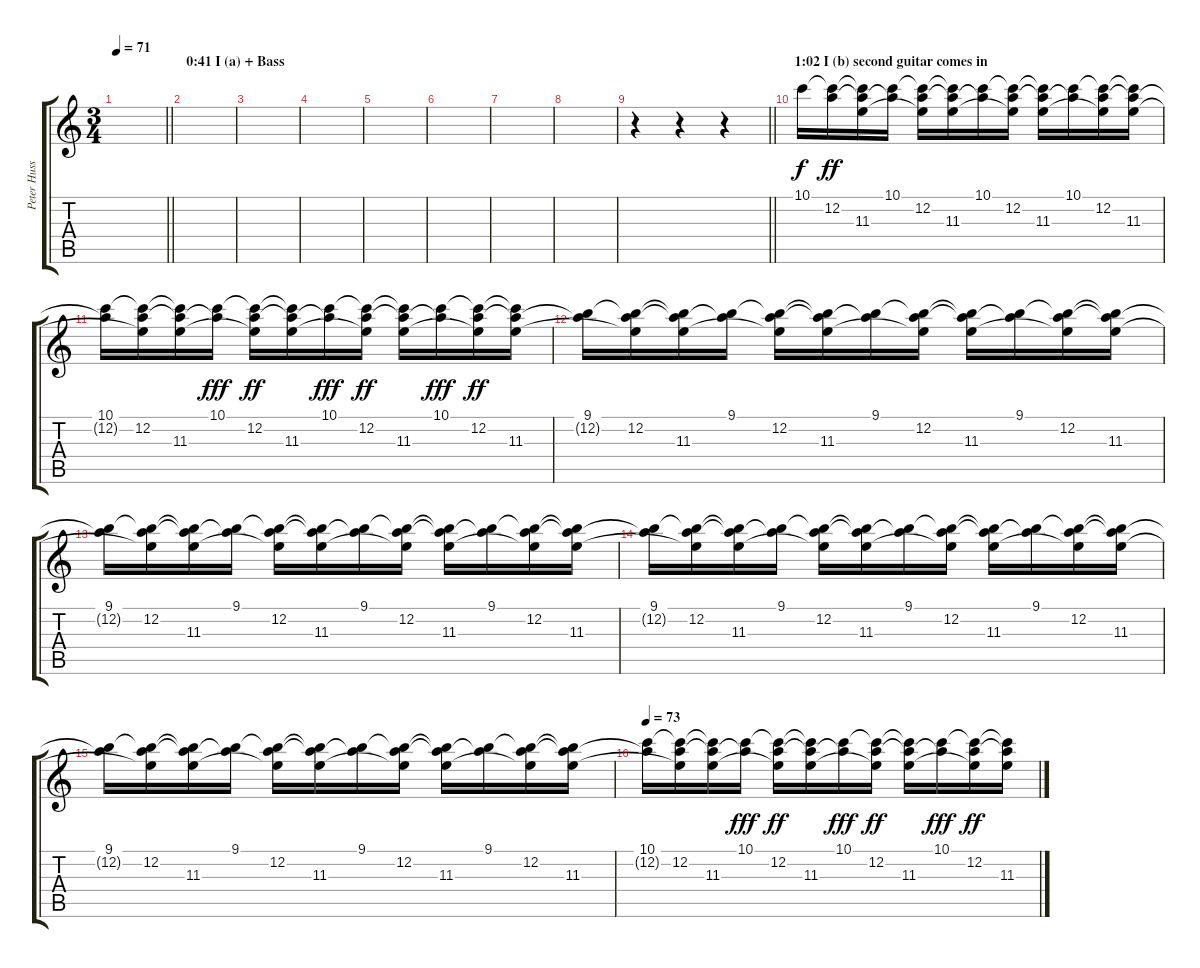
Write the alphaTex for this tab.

\track ("Peter Huss/Andy LaRocque (Lead Guitar)" "Peter Huss") {instrument acousticguitarsteel}
\staff {score tabs}
\tuning (D4 A3 F3 C3 G2 D2) {hide}
\ts (3 4)
\tempo 71
\clef g2
\barLineRight lightlight
\ks c
|
\section ("" "0:41 I (a) + Bass")
|
|
|
|
|
|
|
\barLineRight lightlight
r.4 r.4 r.4{volume 0} |
\section ("" "1:02 I (b) second guitar comes in")
10.1.16{volume 10 instrument acousticguitarsteel} (10.1{t} 12.2).16{dy ff} (10.1{t} 12.2{t} 11.3).16 (10.1 12.2{t}).16 (10.1{t} 12.2 11.3{t}).16 (10.1{t} 12.2{t} 11.3).16 (10.1 12.2{t}).16 (10.1{t} 12.2 11.3{t}).16 (10.1{t} 12.2{t} 11.3).16 (10.1 12.2{t}).16 (10.1{t} 12.2 11.3{t}).16 (10.1{t} 12.2{t} 11.3).16 |
(10.1 12.2{t}).16 (10.1{t} 12.2 11.3{t}).16 (10.1{t} 12.2{t} 11.3).16 (10.1 12.2{t}).16{dy fff} (10.1{t} 12.2 11.3{t}).16{dy ff} (10.1{t} 12.2{t} 11.3).16 (10.1 12.2{t}).16{dy fff} (10.1{t} 12.2 11.3{t}).16{dy ff} (10.1{t} 12.2{t} 11.3).16 (10.1 12.2{t}).16{dy fff} (10.1{t} 12.2 11.3{t}).16{dy ff} (10.1{t} 12.2{t} 11.3).16 |
(9.1 12.2{t}).16 (9.1{t} 12.2 11.3{t}).16 (9.1{t} 12.2{t} 11.3).16 (9.1 12.2{t}).16 (9.1{t} 12.2 11.3{t}).16 (9.1{t} 12.2{t} 11.3).16 (9.1 12.2{t}).16 (9.1{t} 12.2 11.3{t}).16 (9.1{t} 12.2{t} 11.3).16 (9.1 12.2{t}).16 (9.1{t} 12.2 11.3{t}).16 (9.1{t} 12.2{t} 11.3).16 |
(9.1 12.2{t}).16 (9.1{t} 12.2 11.3{t}).16 (9.1{t} 12.2{t} 11.3).16 (9.1 12.2{t}).16 (9.1{t} 12.2 11.3{t}).16 (9.1{t} 12.2{t} 11.3).16 (9.1 12.2{t}).16 (9.1{t} 12.2 11.3{t}).16 (9.1{t} 12.2{t} 11.3).16 (9.1 12.2{t}).16 (9.1{t} 12.2 11.3{t}).16 (9.1{t} 12.2{t} 11.3).16 |
(9.1 12.2{t}).16 (9.1{t} 12.2 11.3{t}).16 (9.1{t} 12.2{t} 11.3).16 (9.1 12.2{t}).16 (9.1{t} 12.2 11.3{t}).16 (9.1{t} 12.2{t} 11.3).16 (9.1 12.2{t}).16 (9.1{t} 12.2 11.3{t}).16 (9.1{t} 12.2{t} 11.3).16 (9.1 12.2{t}).16 (9.1{t} 12.2 11.3{t}).16 (9.1{t} 12.2{t} 11.3).16 |
(9.1 12.2{t}).16 (9.1{t} 12.2 11.3{t}).16 (9.1{t} 12.2{t} 11.3).16 (9.1 12.2{t}).16 (9.1{t} 12.2 11.3{t}).16 (9.1{t} 12.2{t} 11.3).16 (9.1 12.2{t}).16 (9.1{t} 12.2 11.3{t}).16 (9.1{t} 12.2{t} 11.3).16 (9.1 12.2{t}).16 (9.1{t} 12.2 11.3{t}).16 (9.1{t} 12.2{t} 11.3).16 |
\tempo 73
(10.1 12.2{t}).16 (10.1{t} 12.2 11.3{t}).16 (10.1{t} 12.2{t} 11.3).16 (10.1 12.2{t}).16{dy fff} (10.1{t} 12.2 11.3{t}).16{dy ff} (10.1{t} 12.2{t} 11.3).16 (10.1 12.2{t}).16{dy fff} (10.1{t} 12.2 11.3{t}).16{dy ff} (10.1{t} 12.2{t} 11.3).16 (10.1 12.2{t}).16{dy fff} (10.1{t} 12.2 11.3{t}).16{dy ff} (10.1{t} 12.2{t} 11.3).16
